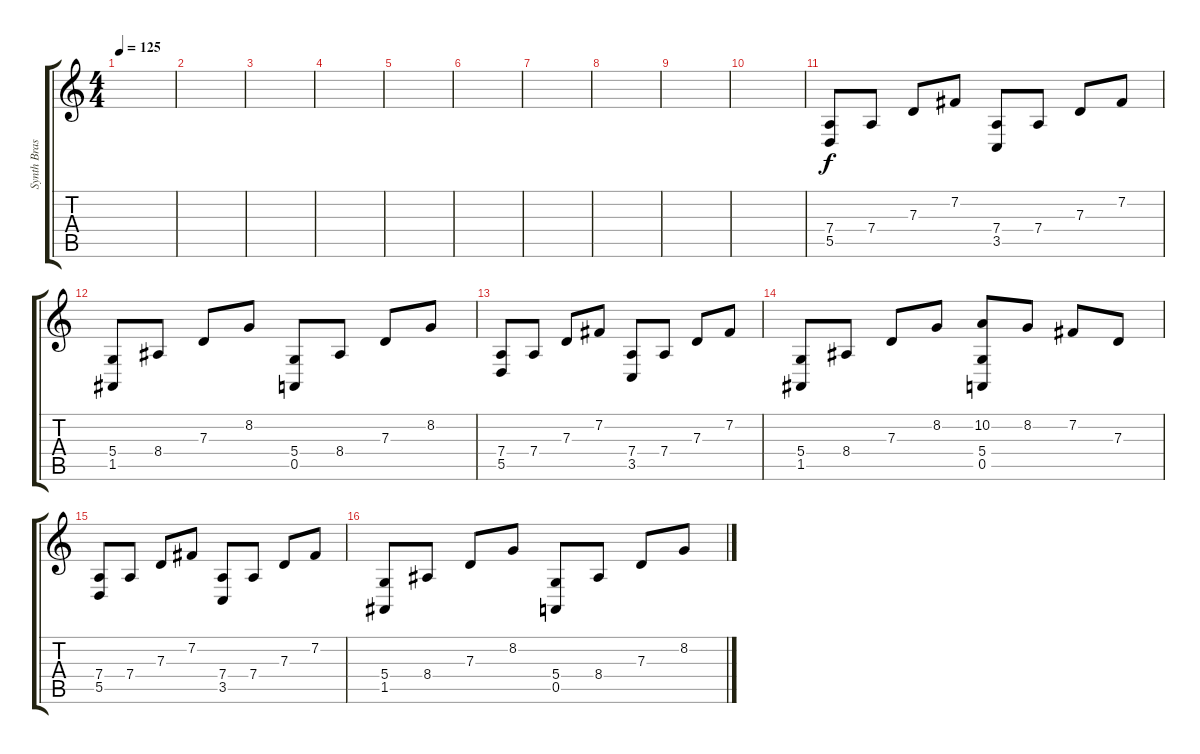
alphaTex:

\track ("Synth Brass" "Synth Bras") {instrument synthbrass1}
\staff {score tabs}
\tuning (E4 B3 G3 D3 A2 E2) {hide}
\ts (4 4)
\tempo 125
\clef g2
\ks c
|
|
|
|
|
|
|
|
|
|
(7.4 5.5).8 7.4.8 7.3.8 7.2.8 (7.4 3.5).8 7.4.8 7.3.8 7.2.8 |
(5.4 1.5).8 8.4.8 7.3.8 8.2.8 (5.4 0.5).8 8.4.8 7.3.8 8.2.8 |
(7.4 5.5).8 7.4.8 7.3.8 7.2.8 (7.4 3.5).8 7.4.8 7.3.8 7.2.8 |
(5.4 1.5).8 8.4.8 7.3.8 8.2.8 (10.2 5.4 0.5).8 8.2.8 7.2.8 7.3.8 |
(7.4 5.5).8 7.4.8 7.3.8 7.2.8 (7.4 3.5).8 7.4.8 7.3.8 7.2.8 |
(5.4 1.5).8 8.4.8 7.3.8 8.2.8 (5.4 0.5).8 8.4.8 7.3.8 8.2.8
